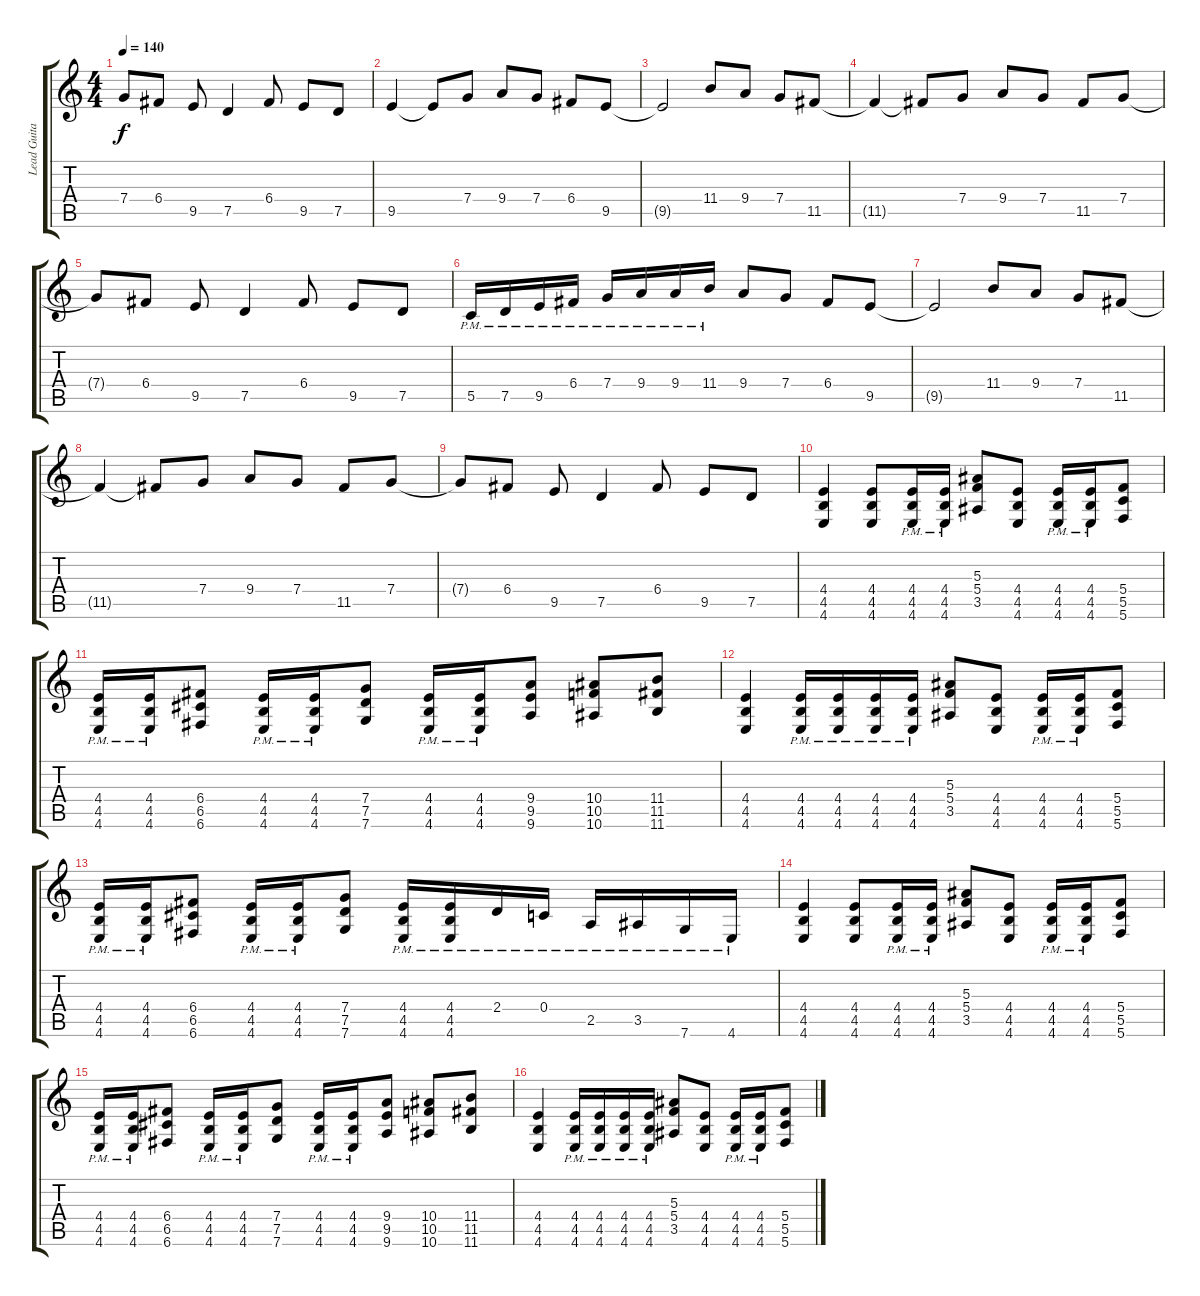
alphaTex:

\track ("Lead Guitar" "Lead Guita") {instrument distortionguitar}
\staff {score tabs}
\tuning (D4 A3 F3 C3 G2 C2) {hide}
\ts (4 4)
\tempo 140
\clef g2
\ks c
7.4{t}.8{dy f} 6.4.8 9.5.8 7.5.4 6.4.8 9.5.8 7.5.8 |
9.5.4 9.5{t}.8 7.4.8 9.4.8 7.4.8 6.4.8 9.5.8 |
9.5{t}.2 11.4.8 9.4.8 7.4.8 11.5.8 |
11.5{t}.4 11.5{t}.8 7.4.8 9.4.8 7.4.8 11.5.8 7.4.8 |
7.4{t}.8 6.4.8 9.5.8 7.5.4 6.4.8 9.5.8 7.5.8 |
5.5{pm}.16 7.5{pm}.16 9.5{pm}.16 6.4{pm}.16 7.4{pm}.16 9.4{pm}.16 9.4{pm}.16 11.4{pm}.16 9.4.8 7.4.8 6.4.8 9.5.8 |
9.5{t}.2 11.4.8 9.4.8 7.4.8 11.5.8 |
11.5{t}.4 11.5{t}.8 7.4.8 9.4.8 7.4.8 11.5.8 7.4.8 |
7.4{t}.8 6.4.8 9.5.8 7.5.4 6.4.8 9.5.8 7.5.8 |
(4.4 4.5 4.6).4 (4.4 4.5 4.6).8 (4.4{pm} 4.5{pm} 4.6{pm}).16 (4.4{pm} 4.5{pm} 4.6{pm}).16 (5.3 5.4 3.5).8 (4.4 4.5 4.6).8 (4.4{pm} 4.5{pm} 4.6{pm}).16 (4.4{pm} 4.5{pm} 4.6{pm}).16 (5.4 5.5 5.6).8 |
(4.4{pm} 4.5{pm} 4.6{pm}).16 (4.4{pm} 4.5{pm} 4.6{pm}).16 (6.4 6.5 6.6).8 (4.4{pm} 4.5{pm} 4.6{pm}).16 (4.4{pm} 4.5{pm} 4.6{pm}).16 (7.4 7.5 7.6).8 (4.4{pm} 4.5{pm} 4.6{pm}).16 (4.4{pm} 4.5{pm} 4.6{pm}).16 (9.4 9.5 9.6).8 (10.4 10.5 10.6).8 (11.4 11.5 11.6).8 |
(4.4 4.5 4.6).4 (4.4{pm} 4.5{pm} 4.6{pm}).16 (4.4{pm} 4.5{pm} 4.6{pm}).16 (4.4{pm} 4.5{pm} 4.6{pm}).16 (4.4{pm} 4.5{pm} 4.6{pm}).16 (5.3 5.4 3.5).8 (4.4 4.5 4.6).8 (4.4{pm} 4.5{pm} 4.6{pm}).16 (4.4{pm} 4.5{pm} 4.6{pm}).16 (5.4 5.5 5.6).8 |
(4.4{pm} 4.5{pm} 4.6{pm}).16 (4.4{pm} 4.5{pm} 4.6{pm}).16 (6.4 6.5 6.6).8 (4.4{pm} 4.5{pm} 4.6{pm}).16 (4.4{pm} 4.5{pm} 4.6{pm}).16 (7.4 7.5 7.6).8 (4.4{pm} 4.5{pm} 4.6{pm}).16 (4.4{pm} 4.5{pm} 4.6{pm}).16 2.4{pm}.16 0.4{pm}.16 2.5{pm}.16 3.5{pm}.16 7.6{pm}.16 4.6{pm}.16 |
(4.4 4.5 4.6).4 (4.4 4.5 4.6).8 (4.4{pm} 4.5{pm} 4.6{pm}).16 (4.4{pm} 4.5{pm} 4.6{pm}).16 (5.3 5.4 3.5).8 (4.4 4.5 4.6).8 (4.4{pm} 4.5{pm} 4.6{pm}).16 (4.4{pm} 4.5{pm} 4.6{pm}).16 (5.4 5.5 5.6).8 |
(4.4{pm} 4.5{pm} 4.6{pm}).16 (4.4{pm} 4.5{pm} 4.6{pm}).16 (6.4 6.5 6.6).8 (4.4{pm} 4.5{pm} 4.6{pm}).16 (4.4{pm} 4.5{pm} 4.6{pm}).16 (7.4 7.5 7.6).8 (4.4{pm} 4.5{pm} 4.6{pm}).16 (4.4{pm} 4.5{pm} 4.6{pm}).16 (9.4 9.5 9.6).8 (10.4 10.5 10.6).8 (11.4 11.5 11.6).8 |
(4.4 4.5 4.6).4 (4.4{pm} 4.5{pm} 4.6{pm}).16 (4.4{pm} 4.5{pm} 4.6{pm}).16 (4.4{pm} 4.5{pm} 4.6{pm}).16 (4.4{pm} 4.5{pm} 4.6{pm}).16 (5.3 5.4 3.5).8 (4.4 4.5 4.6).8 (4.4{pm} 4.5{pm} 4.6{pm}).16 (4.4{pm} 4.5{pm} 4.6{pm}).16 (5.4 5.5 5.6).8
